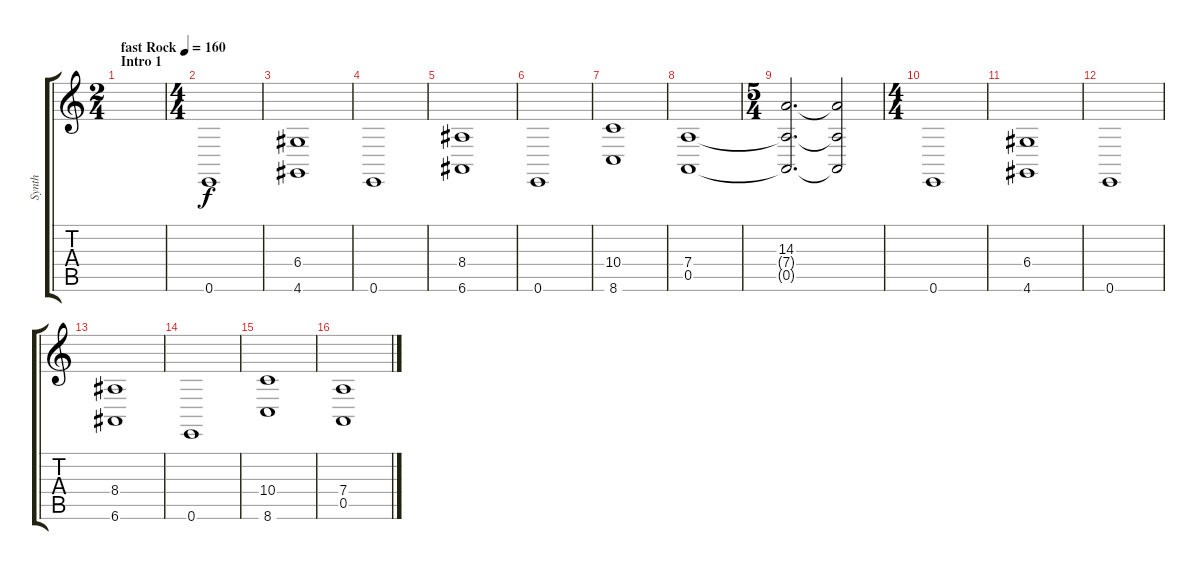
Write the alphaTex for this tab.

\track ("Synth" "Synth") {instrument choiraahs}
\staff {score tabs}
\tuning (E4 B3 G3 D3 A2 E2) {hide}
\ts (2 4)
\section ("" "Intro 1")
\tempo (160 "fast Rock")
\clef g2
\ks c
|
\ts (4 4)
0.6.1 |
(6.4 4.6).1 |
0.6.1 |
(8.4 6.6).1 |
0.6.1 |
(10.4 8.6).1 |
(7.4 0.5).1 |
\ts (5 4)
(14.3 7.4{t} 0.5{t}).2{d} (14.3{t} 7.4{t} 0.5{t}).2 |
\ts (4 4)
0.6.1 |
(6.4 4.6).1 |
0.6.1 |
(8.4 6.6).1 |
0.6.1 |
(10.4 8.6).1 |
(7.4 0.5).1
